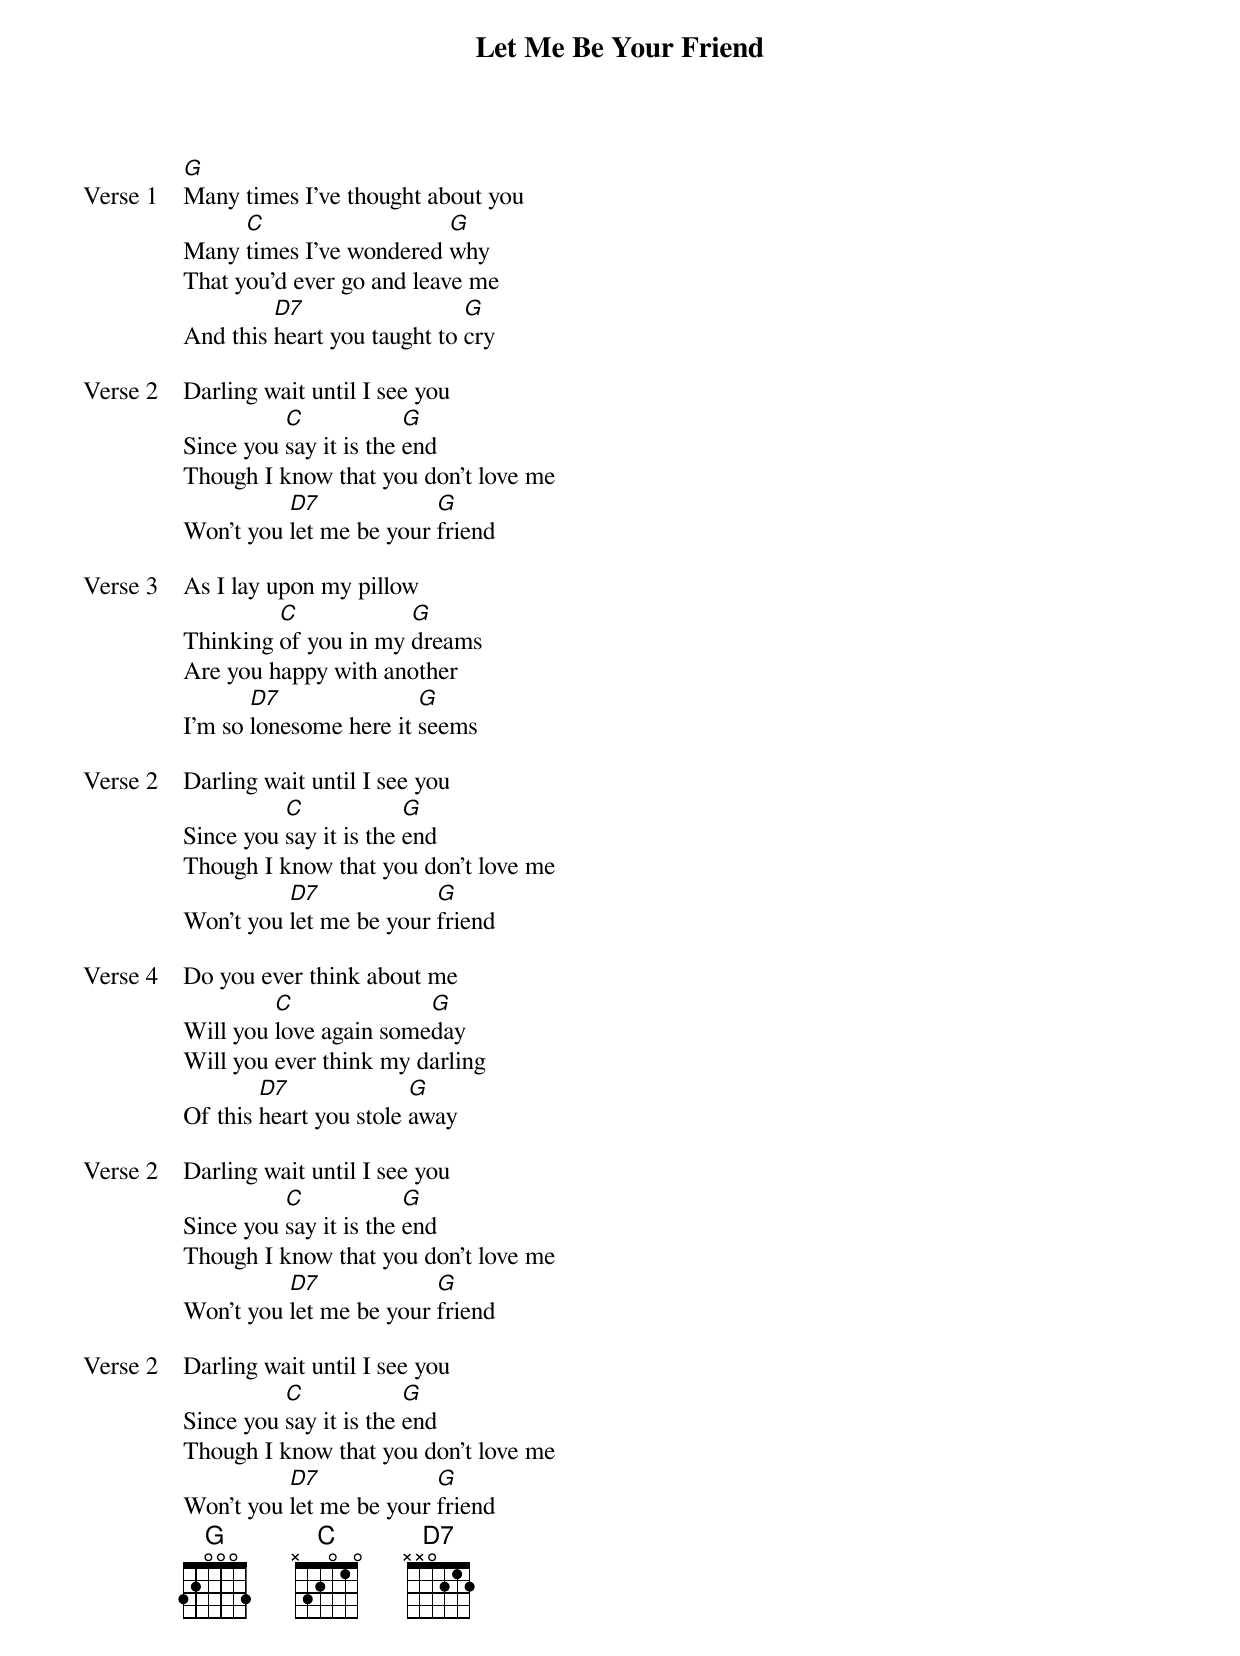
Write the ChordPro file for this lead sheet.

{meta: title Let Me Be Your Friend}
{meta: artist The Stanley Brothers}
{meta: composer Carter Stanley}
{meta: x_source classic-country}
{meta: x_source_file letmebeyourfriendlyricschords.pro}
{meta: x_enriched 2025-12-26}

{start_of_verse: Verse 1}
[G]Many times I've thought about you
Many [C]times I've wondered [G]why
That you'd ever go and leave me
And this [D7]heart you taught to [G]cry
{end_of_verse}

{start_of_verse: Verse 2}
Darling wait until I see you
Since you [C]say it is the [G]end
Though I know that you don't love me
Won't you [D7]let me be your [G]friend
{end_of_verse}

{start_of_verse: Verse 3}
As I lay upon my pillow
Thinking [C]of you in my [G]dreams
Are you happy with another
I'm so [D7]lonesome here it [G]seems
{end_of_verse}

{start_of_verse: Verse 2}
Darling wait until I see you
Since you [C]say it is the [G]end
Though I know that you don't love me
Won't you [D7]let me be your [G]friend
{end_of_verse}

{start_of_verse: Verse 4}
Do you ever think about me
Will you [C]love again some[G]day
Will you ever think my darling
Of this [D7]heart you stole [G]away
{end_of_verse}

{start_of_verse: Verse 2}
Darling wait until I see you
Since you [C]say it is the [G]end
Though I know that you don't love me
Won't you [D7]let me be your [G]friend
{end_of_verse}

{start_of_verse: Verse 2}
Darling wait until I see you
Since you [C]say it is the [G]end
Though I know that you don't love me
Won't you [D7]let me be your [G]friend
{end_of_verse}
